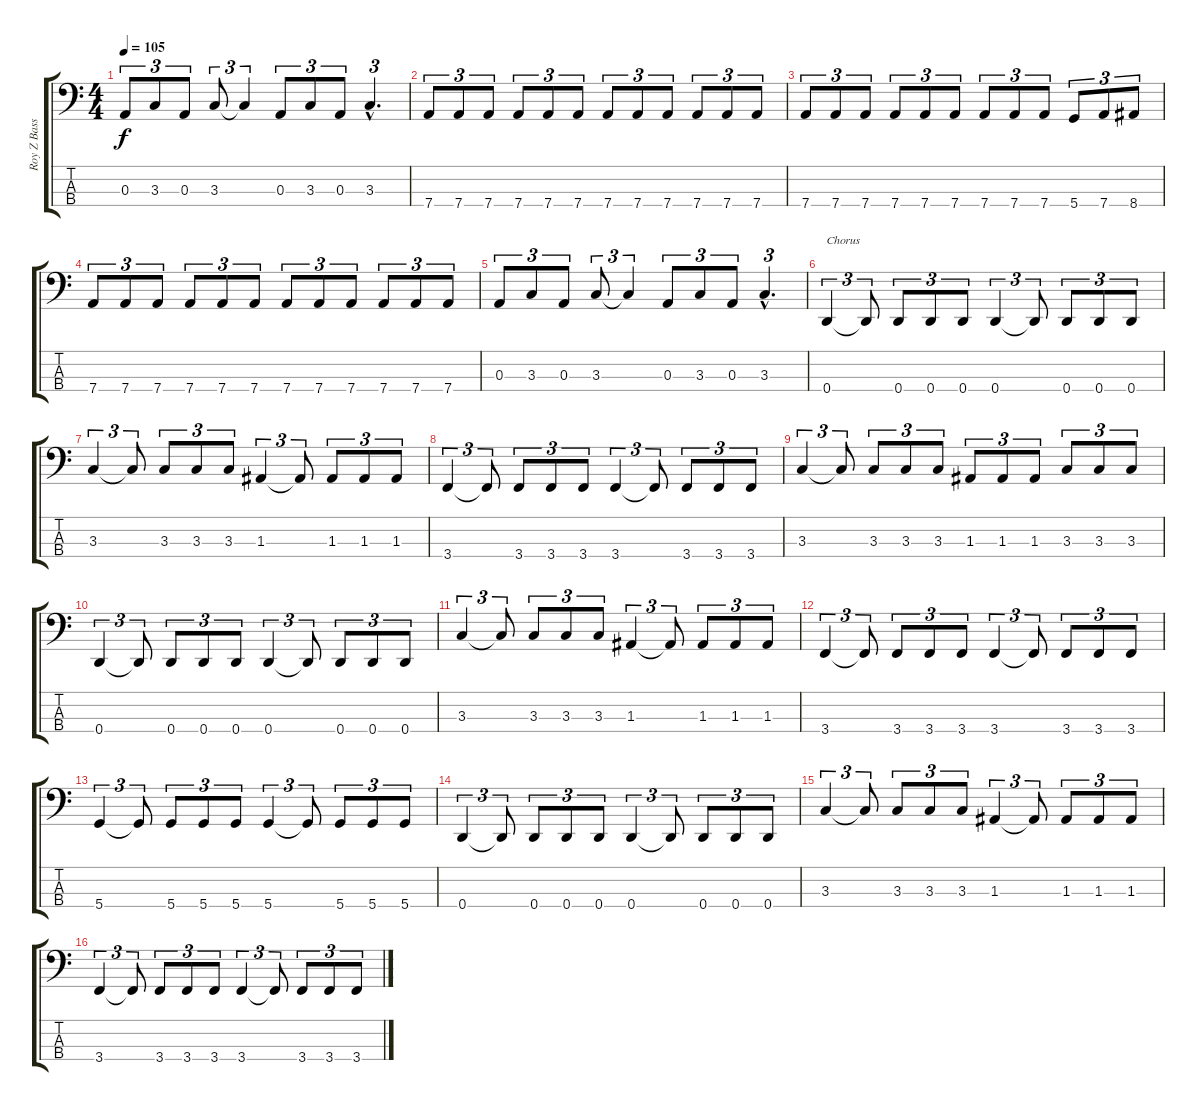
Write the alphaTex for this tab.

\track ("Roy Z Bass" "Roy Z Bass") {instrument electricbasspick}
\staff {score tabs}
\tuning (G2 D2 A1 D1) {hide}
\ts (4 4)
\tempo 105
\clef f4
\ks c
0.3.8{tu (3 2) dy f} 3.3.8{tu (3 2)} 0.3.8{tu (3 2)} 3.3.8{tu (3 2)} 3.3{t}.4{tu (3 2)} 0.3.8{tu (3 2)} 3.3.8{tu (3 2)} 0.3.8{tu (3 2)} 3.3{hac}.4{d tu (3 2)} |
7.4.8{tu (3 2)} 7.4.8{tu (3 2)} 7.4.8{tu (3 2)} 7.4.8{tu (3 2)} 7.4.8{tu (3 2)} 7.4.8{tu (3 2)} 7.4.8{tu (3 2)} 7.4.8{tu (3 2)} 7.4.8{tu (3 2)} 7.4.8{tu (3 2)} 7.4.8{tu (3 2)} 7.4.8{tu (3 2)} |
7.4.8{tu (3 2)} 7.4.8{tu (3 2)} 7.4.8{tu (3 2)} 7.4.8{tu (3 2)} 7.4.8{tu (3 2)} 7.4.8{tu (3 2)} 7.4.8{tu (3 2)} 7.4.8{tu (3 2)} 7.4.8{tu (3 2)} 5.4.8{tu (3 2)} 7.4.8{tu (3 2)} 8.4.8{tu (3 2)} |
7.4.8{tu (3 2)} 7.4.8{tu (3 2)} 7.4.8{tu (3 2)} 7.4.8{tu (3 2)} 7.4.8{tu (3 2)} 7.4.8{tu (3 2)} 7.4.8{tu (3 2)} 7.4.8{tu (3 2)} 7.4.8{tu (3 2)} 7.4.8{tu (3 2)} 7.4.8{tu (3 2)} 7.4.8{tu (3 2)} |
0.3.8{tu (3 2)} 3.3.8{tu (3 2)} 0.3.8{tu (3 2)} 3.3.8{tu (3 2)} 3.3{t}.4{tu (3 2)} 0.3.8{tu (3 2)} 3.3.8{tu (3 2)} 0.3.8{tu (3 2)} 3.3{hac}.4{d tu (3 2)} |
0.4.4{tu (3 2) txt "Chorus"} 0.4{t}.8{tu (3 2)} 0.4.8{tu (3 2)} 0.4.8{tu (3 2)} 0.4.8{tu (3 2)} 0.4.4{tu (3 2)} 0.4{t}.8{tu (3 2)} 0.4.8{tu (3 2)} 0.4.8{tu (3 2)} 0.4.8{tu (3 2)} |
3.3.4{tu (3 2)} 3.3{t}.8{tu (3 2)} 3.3.8{tu (3 2)} 3.3.8{tu (3 2)} 3.3.8{tu (3 2)} 1.3.4{tu (3 2)} 1.3{t}.8{tu (3 2)} 1.3.8{tu (3 2)} 1.3.8{tu (3 2)} 1.3.8{tu (3 2)} |
3.4.4{tu (3 2)} 3.4{t}.8{tu (3 2)} 3.4.8{tu (3 2)} 3.4.8{tu (3 2)} 3.4.8{tu (3 2)} 3.4.4{tu (3 2)} 3.4{t}.8{tu (3 2)} 3.4.8{tu (3 2)} 3.4.8{tu (3 2)} 3.4.8{tu (3 2)} |
3.3.4{tu (3 2)} 3.3{t}.8{tu (3 2)} 3.3.8{tu (3 2)} 3.3.8{tu (3 2)} 3.3.8{tu (3 2)} 1.3.8{tu (3 2)} 1.3.8{tu (3 2)} 1.3.8{tu (3 2)} 3.3.8{tu (3 2)} 3.3.8{tu (3 2)} 3.3.8{tu (3 2)} |
0.4.4{tu (3 2)} 0.4{t}.8{tu (3 2)} 0.4.8{tu (3 2)} 0.4.8{tu (3 2)} 0.4.8{tu (3 2)} 0.4.4{tu (3 2)} 0.4{t}.8{tu (3 2)} 0.4.8{tu (3 2)} 0.4.8{tu (3 2)} 0.4.8{tu (3 2)} |
3.3.4{tu (3 2)} 3.3{t}.8{tu (3 2)} 3.3.8{tu (3 2)} 3.3.8{tu (3 2)} 3.3.8{tu (3 2)} 1.3.4{tu (3 2)} 1.3{t}.8{tu (3 2)} 1.3.8{tu (3 2)} 1.3.8{tu (3 2)} 1.3.8{tu (3 2)} |
3.4.4{tu (3 2)} 3.4{t}.8{tu (3 2)} 3.4.8{tu (3 2)} 3.4.8{tu (3 2)} 3.4.8{tu (3 2)} 3.4.4{tu (3 2)} 3.4{t}.8{tu (3 2)} 3.4.8{tu (3 2)} 3.4.8{tu (3 2)} 3.4.8{tu (3 2)} |
5.4.4{tu (3 2)} 5.4{t}.8{tu (3 2)} 5.4.8{tu (3 2)} 5.4.8{tu (3 2)} 5.4.8{tu (3 2)} 5.4.4{tu (3 2)} 5.4{t}.8{tu (3 2)} 5.4.8{tu (3 2)} 5.4.8{tu (3 2)} 5.4.8{tu (3 2)} |
0.4.4{tu (3 2)} 0.4{t}.8{tu (3 2)} 0.4.8{tu (3 2)} 0.4.8{tu (3 2)} 0.4.8{tu (3 2)} 0.4.4{tu (3 2)} 0.4{t}.8{tu (3 2)} 0.4.8{tu (3 2)} 0.4.8{tu (3 2)} 0.4.8{tu (3 2)} |
3.3.4{tu (3 2)} 3.3{t}.8{tu (3 2)} 3.3.8{tu (3 2)} 3.3.8{tu (3 2)} 3.3.8{tu (3 2)} 1.3.4{tu (3 2)} 1.3{t}.8{tu (3 2)} 1.3.8{tu (3 2)} 1.3.8{tu (3 2)} 1.3.8{tu (3 2)} |
3.4.4{tu (3 2)} 3.4{t}.8{tu (3 2)} 3.4.8{tu (3 2)} 3.4.8{tu (3 2)} 3.4.8{tu (3 2)} 3.4.4{tu (3 2)} 3.4{t}.8{tu (3 2)} 3.4.8{tu (3 2)} 3.4.8{tu (3 2)} 3.4.8{tu (3 2)}
